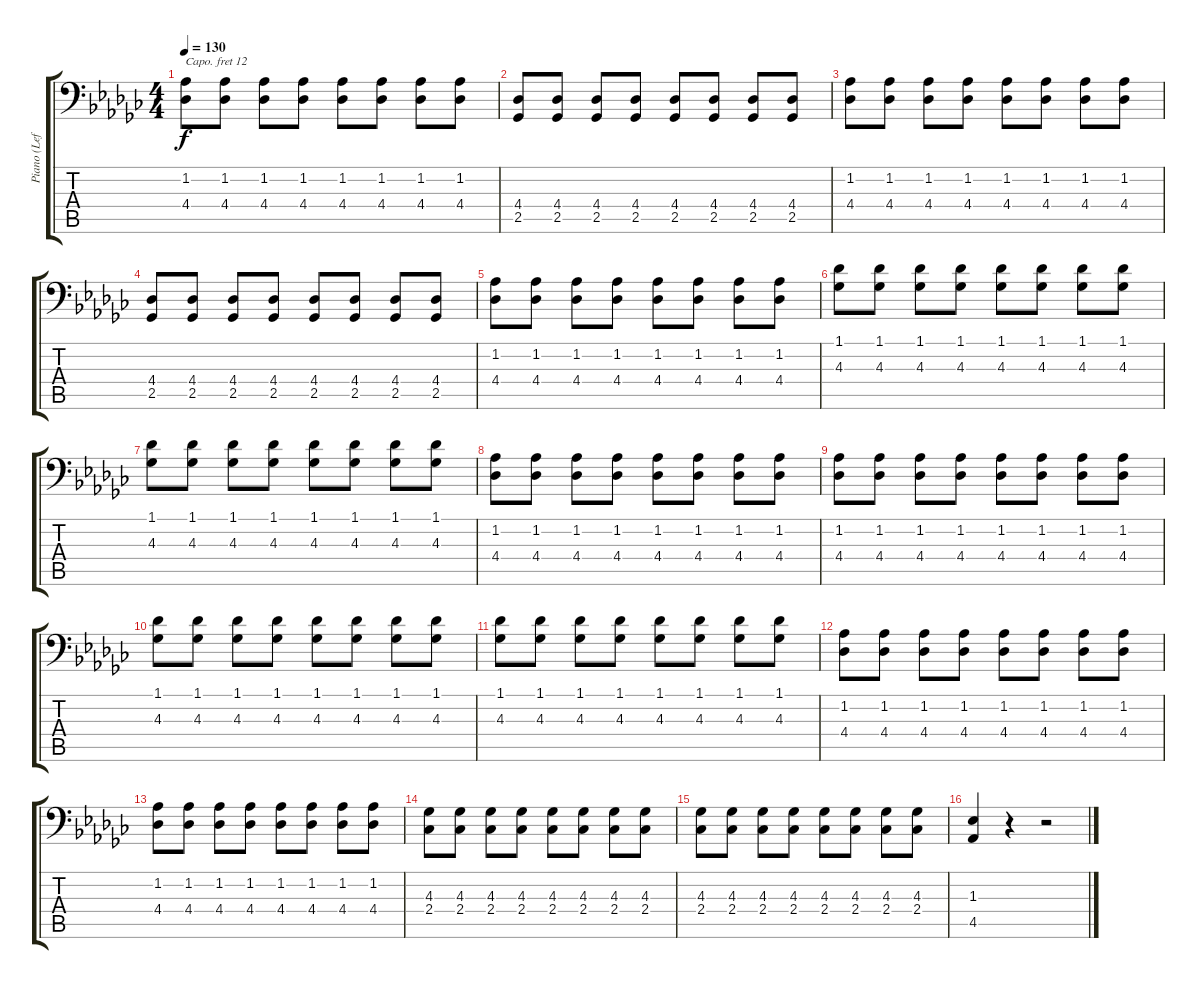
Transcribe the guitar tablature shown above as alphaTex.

\track ("Piano (Left Hand)" "Piano (Lef") {instrument acousticgrandpiano}
\staff {score tabs}
\capo 12
\tuning (C3 G2 D2 A1 E1 B0) {hide}
\ts (4 4)
\tempo 130
\clef f4
\ks gb
(1.2 4.4).8{dy f} (1.2 4.4).8 (1.2 4.4).8 (1.2 4.4).8 (1.2 4.4).8 (1.2 4.4).8 (1.2 4.4).8 (1.2 4.4).8 |
(4.4 2.5).8 (4.4 2.5).8 (4.4 2.5).8 (4.4 2.5).8 (4.4 2.5).8 (4.4 2.5).8 (4.4 2.5).8 (4.4 2.5).8 |
(1.2 4.4).8 (1.2 4.4).8 (1.2 4.4).8 (1.2 4.4).8 (1.2 4.4).8 (1.2 4.4).8 (1.2 4.4).8 (1.2 4.4).8 |
(4.4 2.5).8 (4.4 2.5).8 (4.4 2.5).8 (4.4 2.5).8 (4.4 2.5).8 (4.4 2.5).8 (4.4 2.5).8 (4.4 2.5).8 |
(1.2 4.4).8 (1.2 4.4).8 (1.2 4.4).8 (1.2 4.4).8 (1.2 4.4).8 (1.2 4.4).8 (1.2 4.4).8 (1.2 4.4).8 |
(1.1 4.3).8 (1.1 4.3).8 (1.1 4.3).8 (1.1 4.3).8 (1.1 4.3).8 (1.1 4.3).8 (1.1 4.3).8 (1.1 4.3).8 |
(1.1 4.3).8 (1.1 4.3).8 (1.1 4.3).8 (1.1 4.3).8 (1.1 4.3).8 (1.1 4.3).8 (1.1 4.3).8 (1.1 4.3).8 |
(1.2 4.4).8 (1.2 4.4).8 (1.2 4.4).8 (1.2 4.4).8 (1.2 4.4).8 (1.2 4.4).8 (1.2 4.4).8 (1.2 4.4).8 |
(1.2 4.4).8 (1.2 4.4).8 (1.2 4.4).8 (1.2 4.4).8 (1.2 4.4).8 (1.2 4.4).8 (1.2 4.4).8 (1.2 4.4).8 |
(1.1 4.3).8 (1.1 4.3).8 (1.1 4.3).8 (1.1 4.3).8 (1.1 4.3).8 (1.1 4.3).8 (1.1 4.3).8 (1.1 4.3).8 |
(1.1 4.3).8 (1.1 4.3).8 (1.1 4.3).8 (1.1 4.3).8 (1.1 4.3).8 (1.1 4.3).8 (1.1 4.3).8 (1.1 4.3).8 |
(1.2 4.4).8 (1.2 4.4).8 (1.2 4.4).8 (1.2 4.4).8 (1.2 4.4).8 (1.2 4.4).8 (1.2 4.4).8 (1.2 4.4).8 |
(1.2 4.4).8 (1.2 4.4).8 (1.2 4.4).8 (1.2 4.4).8 (1.2 4.4).8 (1.2 4.4).8 (1.2 4.4).8 (1.2 4.4).8 |
(4.3 2.4).8 (4.3 2.4).8 (4.3 2.4).8 (4.3 2.4).8 (4.3 2.4).8 (4.3 2.4).8 (4.3 2.4).8 (4.3 2.4).8 |
(4.3 2.4).8 (4.3 2.4).8 (4.3 2.4).8 (4.3 2.4).8 (4.3 2.4).8 (4.3 2.4).8 (4.3 2.4).8 (4.3 2.4).8 |
(1.3 4.5).4 r.4 r.2
